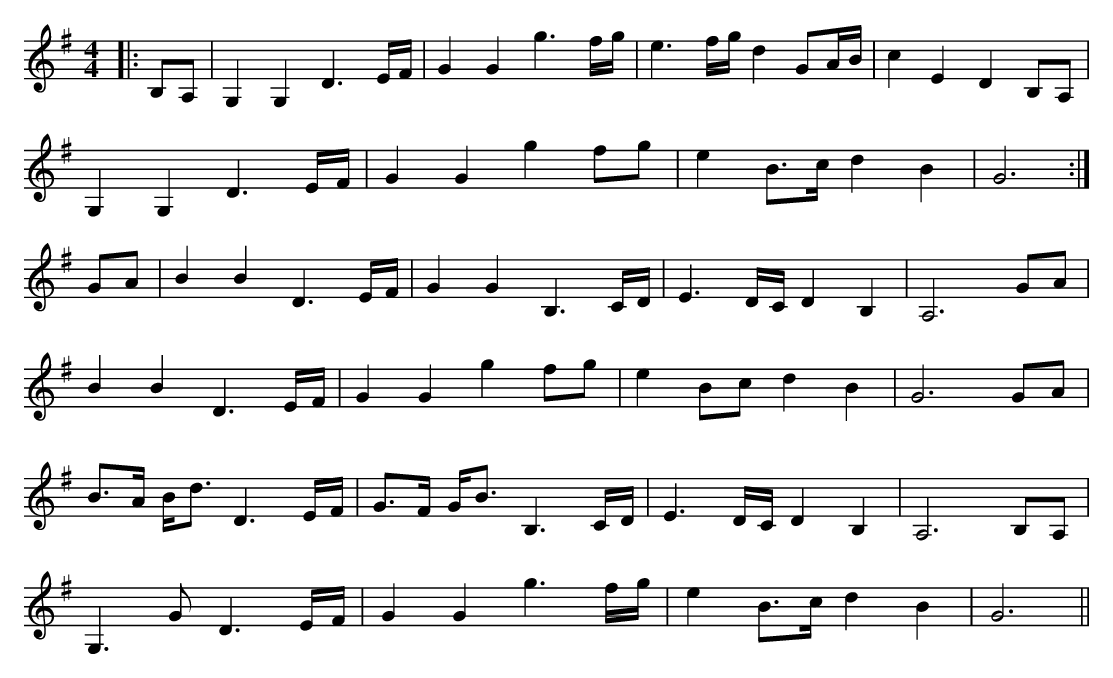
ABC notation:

X:1
M:4/4
K:G
|:B,A,|G,2 G,2 D3 E/F/|G2 G2 g3 f/g/|e3 f/g/ d2 GA/B/|c2 E2 D2 B,A,|
G,2 G,2 D3 E/F/|G2 G2 g2 fg|e2 B3/2c/ d2 B2|G6:|
GA|B2 B2 D3 E/F/|G2 G2 B,3 C/D/|E3 D/C/ D2 B,2|A,6 GA|
B2 B2 D3 E/F/|G2 G2 g2 fg|e2 Bc d2 B2|G6 GA|
B3/2A/ B/d3/2 D3 E/F/|G3/2F/ G/B3/2 B,3 C/D/|E3 D/C/ D2 B,2|A,6 B,A,|
G,3 G D3 E/F/|G2 G2 g3 f/g/|e2 B3/2c/ d2 B2|G6||
